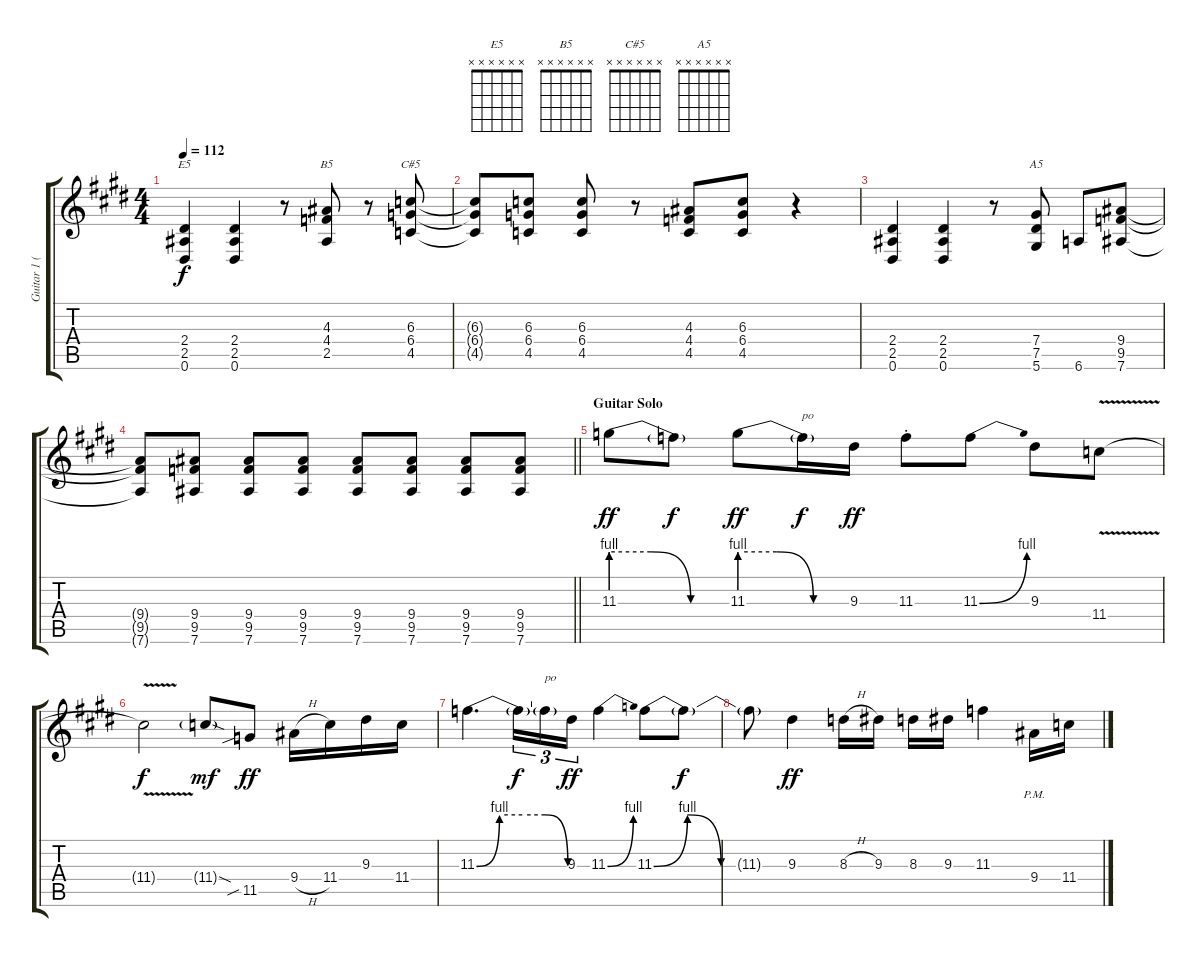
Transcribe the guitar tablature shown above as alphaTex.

\track ("Guitar 1 (Slash)" "Guitar 1 (") {instrument overdrivenguitar}
\staff {score tabs}
\tuning (Eb4 Bb3 Gb3 Db3 Ab2 Eb2) {hide}
\chord ("E5" x x x x x x)
\chord ("B5" x x x x x x)
\chord ("C#5" x x x x x x)
\chord ("A5" x x x x x x)
\ts (4 4)
\tempo 112
\clef g2
\ks e
(2.4 2.5 0.6).4{ch "E5" dy f} (2.4 2.5 0.6).4 r.8 (4.3 4.4 2.5).8{ch "B5"} r.8 (6.3 6.4 4.5).8{ch "C#5"} |
(6.3{t} 6.4{t} 4.5{t}).8 (6.3 6.4 4.5).8 (6.3 6.4 4.5).8 r.8 (4.3 4.4 4.5).8 (6.3 6.4 4.5).8 r.4 |
(2.4 2.5 0.6).4 (2.4 2.5 0.6).4 r.8 (7.4 7.5 5.6).8{ch "A5"} 6.6.8 (9.4 9.5 7.6).8 |
\barLineRight lightlight
(9.4{t} 9.5{t} 7.6{t}).8 (9.4 9.5 7.6).8 (9.4 9.5 7.6).8 (9.4 9.5 7.6).8 (9.4 9.5 7.6).8 (9.4 9.5 7.6).8 (9.4 9.5 7.6).8 (9.4 9.5 7.6).8 |
\section ("" "Guitar Solo")
11.3{be (custom 0 4 20 4 40 0 60 0)}.8{dy ff} 11.3{t}.8{dy f} 11.3{be (custom 0 4 20 4 40 0 60 0)}.8{dy ff} 11.3{t}.16{txt "po" dy f} 9.3.16{dy ff} 11.3{st}.8 11.3{be (bend 0 0 60 4)}.8 9.3.8 11.4{v}.8 |
11.4{t}.2{dy f} 11.4{sod g}.8{dy mf} 11.5{sib}.8{dy ff} 9.4{h}.16 11.4.16 9.3.16 11.4.16 |
11.3{be (custom 0 0 15 4 30 4 45 4 60 0)}.4{d} 11.3{t}.16{tu (3 2) dy f} 11.3{t}.16{tu (3 2) txt "po"} 9.3.16{tu (3 2) dy ff} 11.3{be (bend 0 0 60 4)}.4 11.3{be (custom 0 0 15 4 30 0 35 0 45 0 60 0)}.8 11.3{t}.8{dy f} |
11.3{t}.8 9.3.4{dy ff} 8.3{h}.16 9.3.16 8.3.16 9.3.16 11.3.4 9.4{pm}.16 11.4.16
